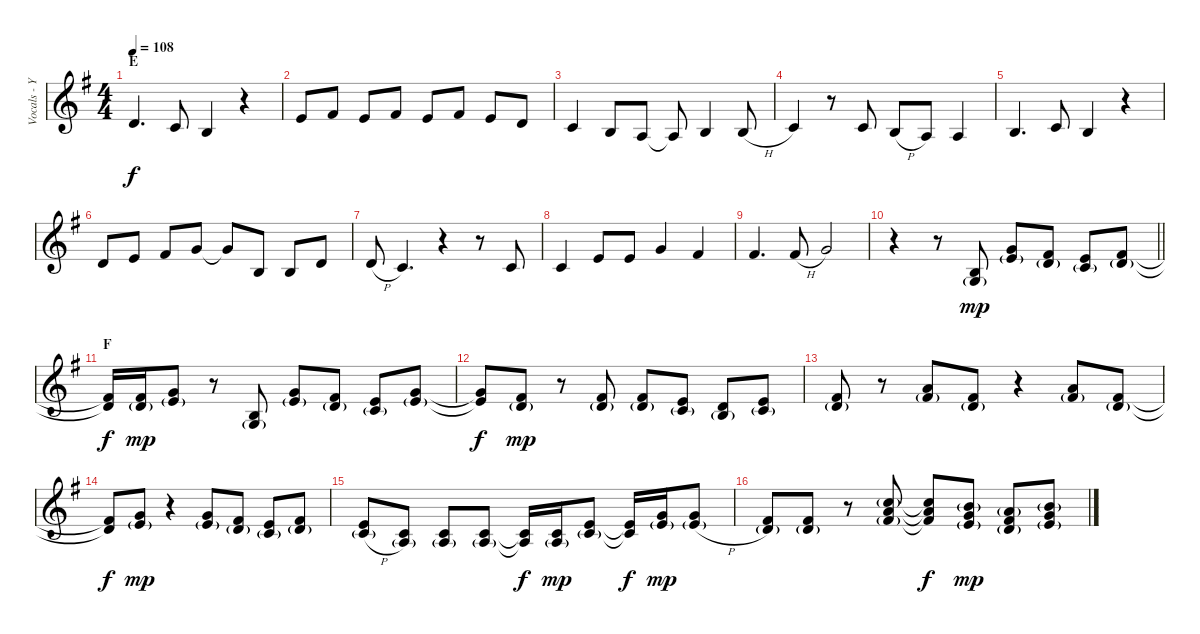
\track ("Vocals - Yasu" "Vocals - Y") {instrument lead6voice}
\staff {score}
\tuning (E4 B3 G3 D3 A2 E2) {hide}
\ts (4 4)
\section ("" "E")
\tempo 108
\clef g2
\ks g
3.2.4{d dy f} 1.2.8 0.2.4 r.4 |
0.1.8 2.1.8 0.1.8 2.1.8 0.1.8 2.1.8 0.1.8 3.2.8 |
1.2.4 0.2.8 2.3.8 2.3{t}.8 0.2.4 0.2{h}.8 |
1.2.4 r.8 1.2.8 4.3{h}.8 2.3.8 2.3.4 |
0.2.4{d} 1.2.8 0.2.4 r.4 |
3.2.8 0.1.8 2.1.8 3.1.8 3.1{t}.8 0.2.8 0.2.8 3.2.8 |
3.2{h}.8 1.2.4{d} r.4 r.8 1.2.8 |
1.2.4 0.1.8 0.1.8 3.1.4 2.1.4 |
2.1.4{d} 2.1{h}.8 3.1.2 |
\barLineRight lightlight
r.4 r.8 (0.2 0.3{g}).8{dy mp} (3.1 5.2{g}).8 (2.1 3.2{g}).8 (0.1 1.2{g}).8 (2.1 3.2{g}).8 |
\section ("" "F")
(2.1{t} 3.2{t}).16{dy f} (2.1 3.2{g}).16{dy mp} (3.1 5.2{g}).8 r.8 (0.2 0.3{g}).8 (3.1 5.2{g}).8 (2.1 3.2{g}).8 (0.1 1.2{g}).8 (3.1 5.2{g}).8 |
(3.1{t} 5.2{t}).8{dy f} (2.1 3.2{g}).8{dy mp} r.8 (2.1 3.2{g}).8 (2.1 3.2{g}).8 (0.1 1.2{g}).8 (3.2 4.3{g}).8 (0.1 1.2{g}).8 |
(2.1 3.2{g}).8 r.8 (5.1 7.2{g}).8 (2.1 3.2{g}).8 r.4 (5.1 7.2{g}).8 (2.1 3.2{g}).8 |
(2.1{t} 3.2{t}).8{dy f} (3.1 5.2{g}).8{dy mp} r.4 (3.1 5.2{g}).8 (2.1 3.2{g}).8 (0.1 1.2{g}).8 (2.1 3.2{g}).8 |
(5.2{h} 5.3{h g}).8 (1.2 2.3{g}).8 (1.2 2.3{g}).8 (1.2 2.3{g}).8 (1.2{t} 2.3{t}).16{dy f} (1.2 2.3{g}).16{dy mp} (0.1 1.2{g}).8 (0.1{t} 1.2{t}).16{dy f} (3.1 5.2{g}).16{dy mp} (3.1{h} 5.2{h g}).8 |
(2.1 3.2{g}).8 (2.1 3.2{g}).8 r.8 (8.1{g} 10.2 11.3{g}).8 (8.1{t} 10.2{t} 11.3{t}).8{dy f} (7.1{g} 8.2 9.3{g}).8{dy mp} (5.1{g} 7.2 7.3{g}).8 (7.1{g} 8.2 9.3{g}).8
